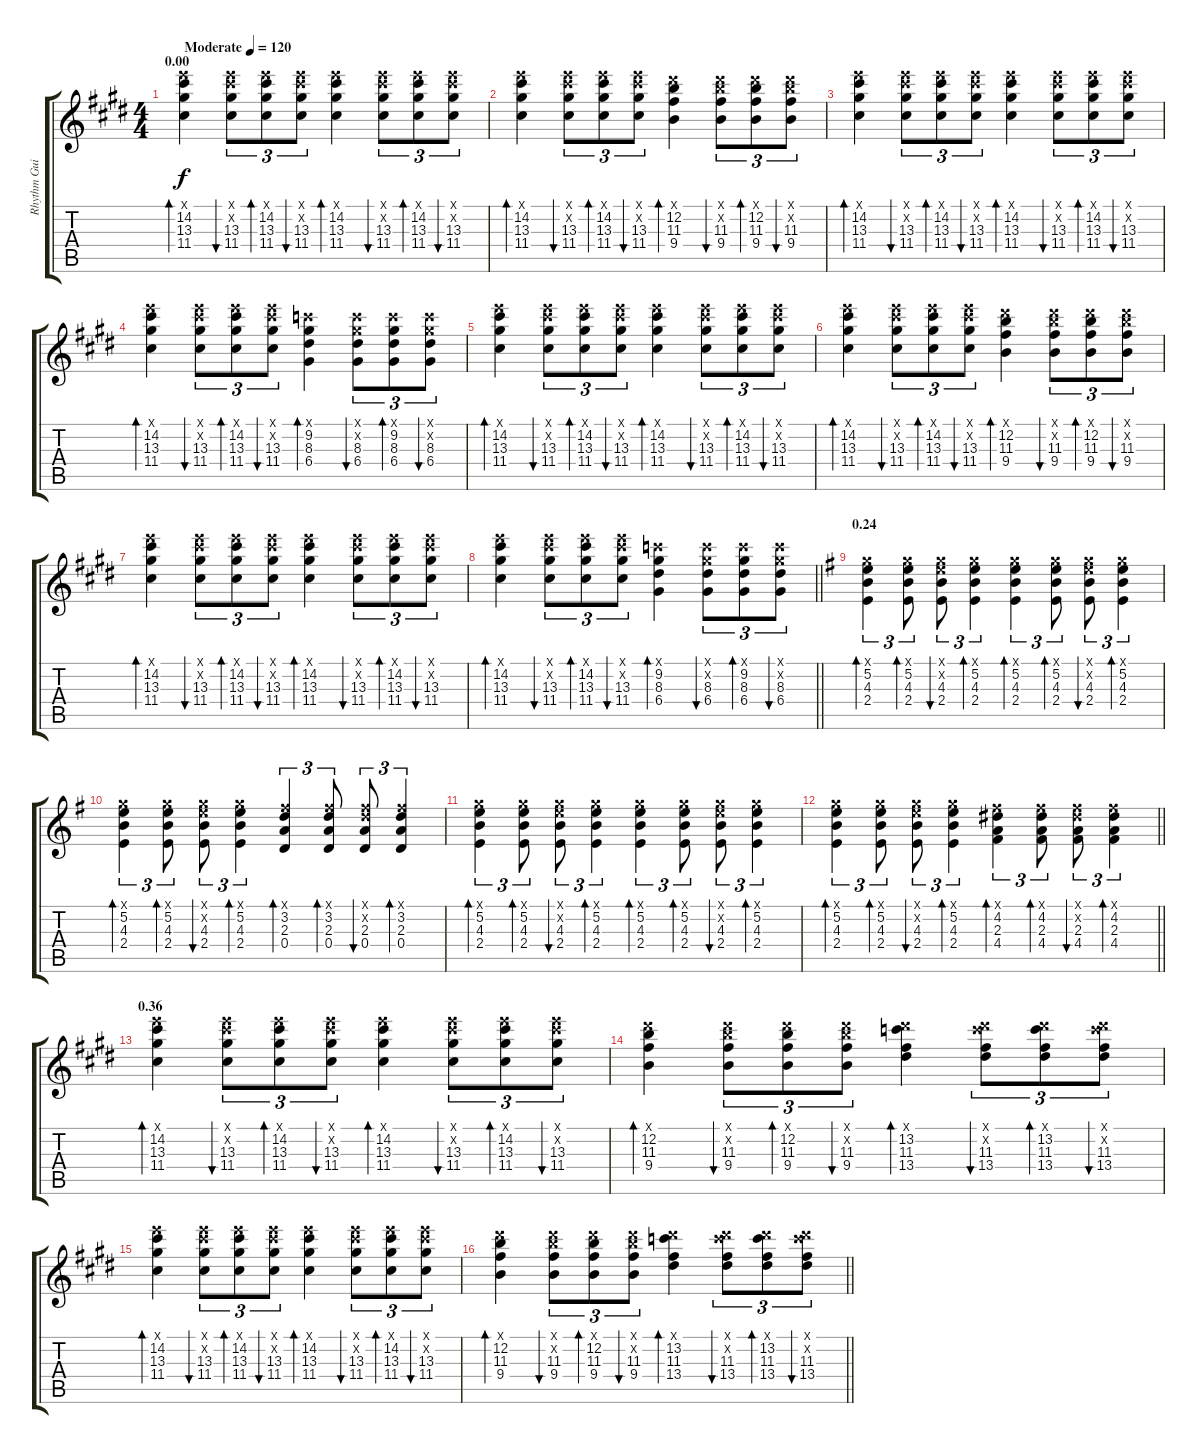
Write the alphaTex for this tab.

\track ("Rhythm Guitar" "Rhythm Gui") {instrument acousticguitarnylon}
\staff {score tabs}
\tuning (E4 B3 G3 D3 A2 E2) {hide}
\ts (4 4)
\section ("" "0.00")
\tempo (120 "Moderate")
\tempo 80
\tempo (120 "Moderate")
\clef g2
\ks c#minor
(12.1{x} 14.2 13.3 11.4).4{bd 30 dy f volume 8 instrument acousticguitarnylon} (12.1{x} 14.2{x} 13.3 11.4).8{tu (3 2) bu 30} (12.1{x} 14.2 13.3 11.4).8{tu (3 2) bd 30} (12.1{x} 14.2{x} 13.3 11.4).8{tu (3 2) bu 30} (12.1{x} 14.2 13.3 11.4).4{bd 30} (12.1{x} 14.2{x} 13.3 11.4).8{tu (3 2) bu 30} (12.1{x} 14.2 13.3 11.4).8{tu (3 2) bd 30} (12.1{x} 14.2{x} 13.3 11.4).8{tu (3 2) bu 30} |
(12.1{x} 14.2 13.3 11.4).4{bd 30} (12.1{x} 14.2{x} 13.3 11.4).8{tu (3 2) bu 30} (12.1{x} 14.2 13.3 11.4).8{tu (3 2) bd 30} (12.1{x} 14.2{x} 13.3 11.4).8{tu (3 2) bu 30} (11.1{x} 12.2 11.3 9.4).4{bd 30} (11.1{x} 12.2{x} 11.3 9.4).8{tu (3 2) bu 30} (11.1{x} 12.2 11.3 9.4).8{tu (3 2) bd 30} (11.1{x} 12.2{x} 11.3 9.4).8{tu (3 2) bu 30} |
(12.1{x} 14.2 13.3 11.4).4{bd 30} (12.1{x} 14.2{x} 13.3 11.4).8{tu (3 2) bu 30} (12.1{x} 14.2 13.3 11.4).8{tu (3 2) bd 30} (12.1{x} 14.2{x} 13.3 11.4).8{tu (3 2) bu 30} (12.1{x} 14.2 13.3 11.4).4{bd 30} (12.1{x} 14.2{x} 13.3 11.4).8{tu (3 2) bu 30} (12.1{x} 14.2 13.3 11.4).8{tu (3 2) bd 30} (12.1{x} 14.2{x} 13.3 11.4).8{tu (3 2) bu 30} |
(12.1{x} 14.2 13.3 11.4).4{bd 30} (12.1{x} 14.2{x} 13.3 11.4).8{tu (3 2) bu 30} (12.1{x} 14.2 13.3 11.4).8{tu (3 2) bd 30} (12.1{x} 14.2{x} 13.3 11.4).8{tu (3 2) bu 30} (8.1{x} 9.2 8.3 6.4).4{bd 30} (8.1{x} 9.2{x} 8.3 6.4).8{tu (3 2) bu 30} (8.1{x} 9.2 8.3 6.4).8{tu (3 2) bd 30} (8.1{x} 9.2{x} 8.3 6.4).8{tu (3 2) bu 30} |
(12.1{x} 14.2 13.3 11.4).4{bd 30} (12.1{x} 14.2{x} 13.3 11.4).8{tu (3 2) bu 30} (12.1{x} 14.2 13.3 11.4).8{tu (3 2) bd 30} (12.1{x} 14.2{x} 13.3 11.4).8{tu (3 2) bu 30} (12.1{x} 14.2 13.3 11.4).4{bd 30} (12.1{x} 14.2{x} 13.3 11.4).8{tu (3 2) bu 30} (12.1{x} 14.2 13.3 11.4).8{tu (3 2) bd 30} (12.1{x} 14.2{x} 13.3 11.4).8{tu (3 2) bu 30} |
(12.1{x} 14.2 13.3 11.4).4{bd 30} (12.1{x} 14.2{x} 13.3 11.4).8{tu (3 2) bu 30} (12.1{x} 14.2 13.3 11.4).8{tu (3 2) bd 30} (12.1{x} 14.2{x} 13.3 11.4).8{tu (3 2) bu 30} (11.1{x} 12.2 11.3 9.4).4{bd 30} (11.1{x} 12.2{x} 11.3 9.4).8{tu (3 2) bu 30} (11.1{x} 12.2 11.3 9.4).8{tu (3 2) bd 30} (11.1{x} 12.2{x} 11.3 9.4).8{tu (3 2) bu 30} |
(12.1{x} 14.2 13.3 11.4).4{bd 30} (12.1{x} 14.2{x} 13.3 11.4).8{tu (3 2) bu 30} (12.1{x} 14.2 13.3 11.4).8{tu (3 2) bd 30} (12.1{x} 14.2{x} 13.3 11.4).8{tu (3 2) bu 30} (12.1{x} 14.2 13.3 11.4).4{bd 30} (12.1{x} 14.2{x} 13.3 11.4).8{tu (3 2) bu 30} (12.1{x} 14.2 13.3 11.4).8{tu (3 2) bd 30} (12.1{x} 14.2{x} 13.3 11.4).8{tu (3 2) bu 30} |
\barLineRight lightlight
(12.1{x} 14.2 13.3 11.4).4{bd 30} (12.1{x} 14.2{x} 13.3 11.4).8{tu (3 2) bu 30} (12.1{x} 14.2 13.3 11.4).8{tu (3 2) bd 30} (12.1{x} 14.2{x} 13.3 11.4).8{tu (3 2) bu 30} (8.1{x} 9.2 8.3 6.4).4{bd 30} (8.1{x} 9.2{x} 8.3 6.4).8{tu (3 2) bu 30} (8.1{x} 9.2 8.3 6.4).8{tu (3 2) bd 30} (8.1{x} 9.2{x} 8.3 6.4).8{tu (3 2) bu 30} |
\section ("" "0.24")
\ks eminor
(3.1{x} 5.2 4.3 2.4).4{tu (3 2) bd 30} (3.1{x} 5.2 4.3 2.4).8{tu (3 2) bd 30} (3.1{x} 5.2{x} 4.3 2.4).8{tu (3 2) bu 30} (3.1{x} 5.2 4.3 2.4).4{tu (3 2) bd 30} (3.1{x} 5.2 4.3 2.4).4{tu (3 2) bd 30} (3.1{x} 5.2 4.3 2.4).8{tu (3 2) bd 30} (3.1{x} 5.2{x} 4.3 2.4).8{tu (3 2) bu 30} (3.1{x} 5.2 4.3 2.4).4{tu (3 2) bd 30} |
(3.1{x} 5.2 4.3 2.4).4{tu (3 2) bd 30} (3.1{x} 5.2 4.3 2.4).8{tu (3 2) bd 30} (3.1{x} 5.2{x} 4.3 2.4).8{tu (3 2) bu 30} (3.1{x} 5.2 4.3 2.4).4{tu (3 2) bd 30} (2.1{x} 3.2 2.3 0.4).4{tu (3 2) bd 30} (2.1{x} 3.2 2.3 0.4).8{tu (3 2) bd 30} (2.1{x} 3.2{x} 2.3 0.4).8{tu (3 2) bu 30} (2.1{x} 3.2 2.3 0.4).4{tu (3 2) bd 30} |
(3.1{x} 5.2 4.3 2.4).4{tu (3 2) bd 30} (3.1{x} 5.2 4.3 2.4).8{tu (3 2) bd 30} (3.1{x} 5.2{x} 4.3 2.4).8{tu (3 2) bu 30} (3.1{x} 5.2 4.3 2.4).4{tu (3 2) bd 30} (3.1{x} 5.2 4.3 2.4).4{tu (3 2) bd 30} (3.1{x} 5.2 4.3 2.4).8{tu (3 2) bd 30} (3.1{x} 5.2{x} 4.3 2.4).8{tu (3 2) bu 30} (3.1{x} 5.2 4.3 2.4).4{tu (3 2) bd 30} |
\barLineRight lightlight
(3.1{x} 5.2 4.3 2.4).4{tu (3 2) bd 30} (3.1{x} 5.2 4.3 2.4).8{tu (3 2) bd 30} (3.1{x} 5.2{x} 4.3 2.4).8{tu (3 2) bu 30} (3.1{x} 5.2 4.3 2.4).4{tu (3 2) bd 30} (2.1{x} 4.2 2.3 4.4).4{tu (3 2) bd 30} (2.1{x} 4.2 2.3 4.4).8{tu (3 2) bd 30} (2.1{x} 4.2{x} 2.3 4.4).8{tu (3 2) bu 30} (2.1{x} 4.2 2.3 4.4).4{tu (3 2) bd 30} |
\section ("" "0.36")
\ks c#minor
(12.1{x} 14.2 13.3 11.4).4{bd 30} (12.1{x} 14.2{x} 13.3 11.4).8{tu (3 2) bu 30} (12.1{x} 14.2 13.3 11.4).8{tu (3 2) bd 30} (12.1{x} 14.2{x} 13.3 11.4).8{tu (3 2) bu 30} (12.1{x} 14.2 13.3 11.4).4{bd 30} (12.1{x} 14.2{x} 13.3 11.4).8{tu (3 2) bu 30} (12.1{x} 14.2 13.3 11.4).8{tu (3 2) bd 30} (12.1{x} 14.2{x} 13.3 11.4).8{tu (3 2) bu 30} |
(11.1{x} 12.2 11.3 9.4).4{bd 30} (11.1{x} 12.2{x} 11.3 9.4).8{tu (3 2) bu 30} (11.1{x} 12.2 11.3 9.4).8{tu (3 2) bd 30} (11.1{x} 12.2{x} 11.3 9.4).8{tu (3 2) bu 30} (11.1{x} 13.2 11.3 13.4).4{bd 30} (11.1{x} 13.2{x} 11.3 13.4).8{tu (3 2) bu 30} (11.1{x} 13.2 11.3 13.4).8{tu (3 2) bd 30} (11.1{x} 13.2{x} 11.3 13.4).8{tu (3 2) bu 30} |
(12.1{x} 14.2 13.3 11.4).4{bd 30} (12.1{x} 14.2{x} 13.3 11.4).8{tu (3 2) bu 30} (12.1{x} 14.2 13.3 11.4).8{tu (3 2) bd 30} (12.1{x} 14.2{x} 13.3 11.4).8{tu (3 2) bu 30} (12.1{x} 14.2 13.3 11.4).4{bd 30} (12.1{x} 14.2{x} 13.3 11.4).8{tu (3 2) bu 30} (12.1{x} 14.2 13.3 11.4).8{tu (3 2) bd 30} (12.1{x} 14.2{x} 13.3 11.4).8{tu (3 2) bu 30} |
\barLineRight lightlight
(11.1{x} 12.2 11.3 9.4).4{bd 30} (11.1{x} 12.2{x} 11.3 9.4).8{tu (3 2) bu 30} (11.1{x} 12.2 11.3 9.4).8{tu (3 2) bd 30} (11.1{x} 12.2{x} 11.3 9.4).8{tu (3 2) bu 30} (11.1{x} 13.2 11.3 13.4).4{bd 30} (11.1{x} 13.2{x} 11.3 13.4).8{tu (3 2) bu 30} (11.1{x} 13.2 11.3 13.4).8{tu (3 2) bd 30} (11.1{x} 13.2{x} 11.3 13.4).8{tu (3 2) bu 30}
